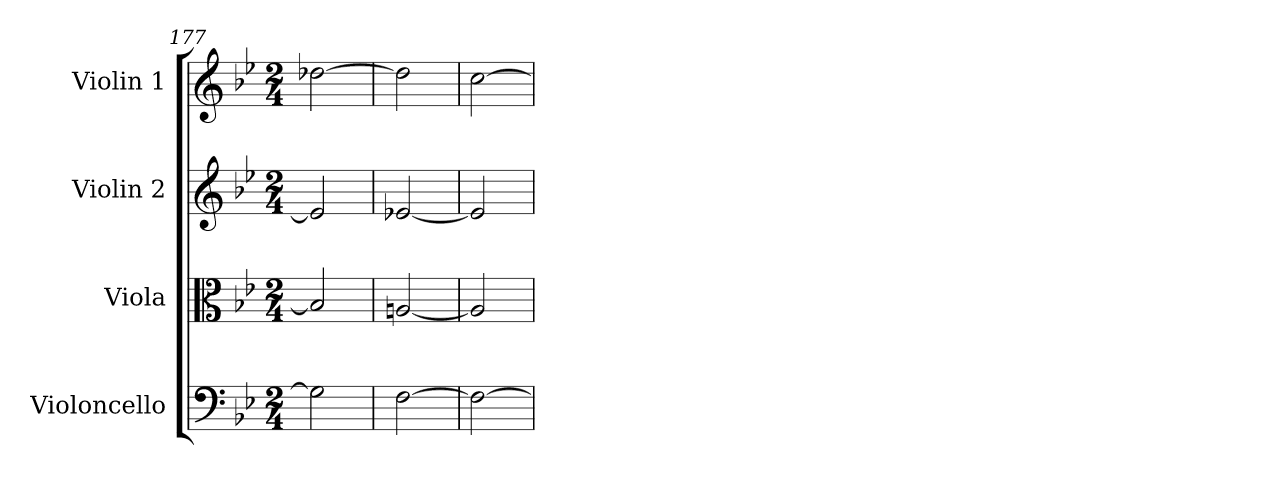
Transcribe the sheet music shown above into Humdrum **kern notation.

**kern	**kern	**kern	**kern
*part4	*part3	*part2	*part1
*staff4	*staff3	*staff2	*staff1
*I"Violoncello	*I"Viola	*I"Violin 2	*I"Violin 1
*I'Vc	*I'Vla	*I'Vln	*I'Vln
*clefF4	*clefC3	*clefG2	*clefG2
*k[b-e-]	*k[b-e-]	*k[b-e-]	*k[b-e-]
*M2/4	*M2/4	*M2/4	*M2/4
=177	=177	=177	=177
2G\]	2B-/]	2e/]	[2dd-X\
=178	=178	=178	=178
[2F\	[2An/	[2e-X/	2dd-\]
=179	=179	=179	=179
2F\_	2A/]	2e-/]	[2cc\
=	=	=	=
*-	*-	*-	*-
